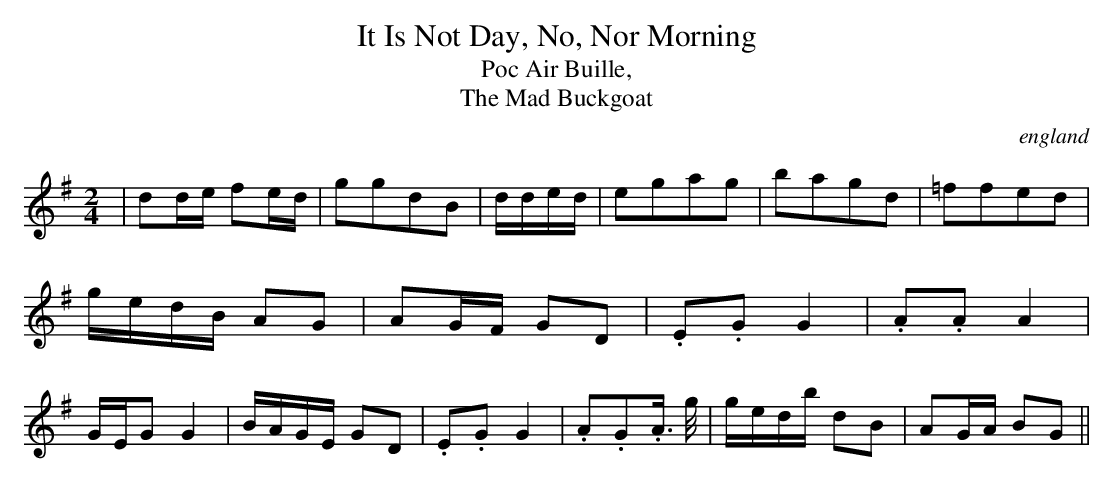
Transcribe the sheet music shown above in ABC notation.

X:1
T: It Is Not Day, No, Nor Morning
T: Poc Air Buille,
T: Mad Buckgoat, The
O:england
M: 2/4
L: 1/16
K:G
|d2de f2ed|g2g2d2B2|dded|e2g2a2g2|b2a2g2d2|=f2f2e2d2|gedB A2G2|A2GF G2D2|.E2.G2 G4|.A2.A2 A4|GEG2 G4|BAGE G2D2|.E2.G2 G4|.A2.G2.A> g|gedb d2B2|A2GA B2G2||
